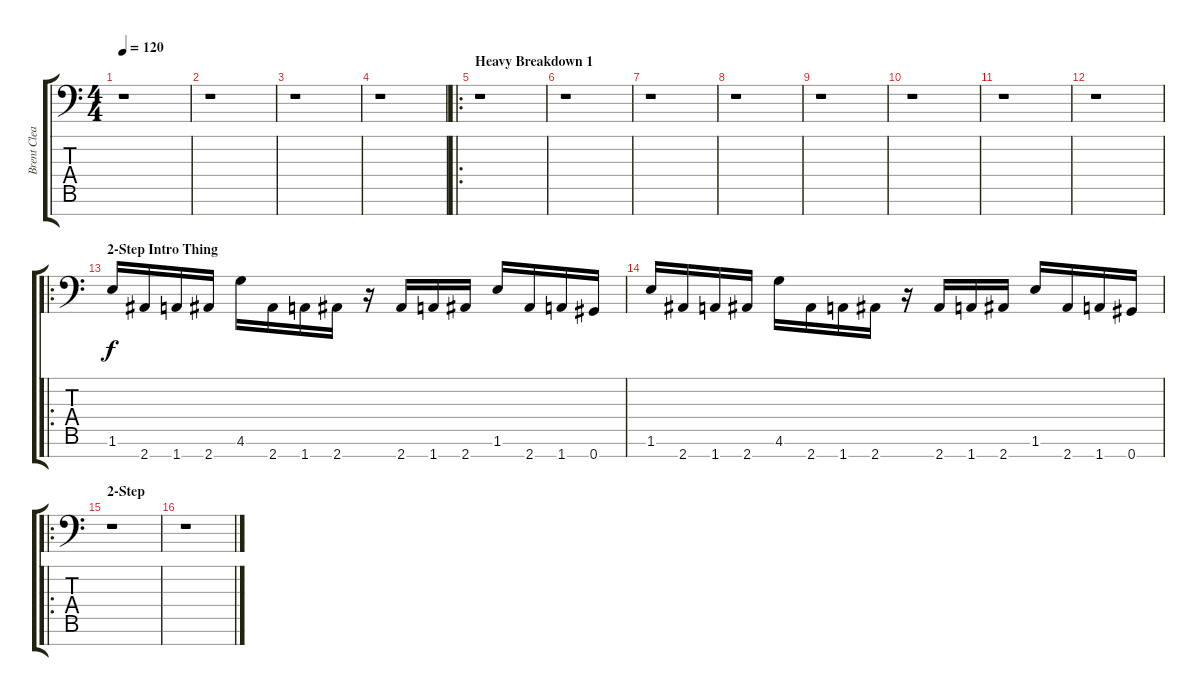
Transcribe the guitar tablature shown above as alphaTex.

\track ("Brent Clean" "Brent Clea") {instrument electricguitarclean}
\staff {score tabs}
\tuning (Eb4 Bb3 Gb3 Db3 Ab2 Eb2 Ab1) {hide}
\ts (4 4)
\tempo 120
\clef f4
\ks c
r.1{dy f} |
r.1 |
r.1 |
r.1 |
\ro
\section ("" "Heavy Breakdown 1")
r.1 |
r.1 |
r.1 |
r.1 |
r.1 |
r.1 |
r.1 |
r.1 |
\ro
\section ("" "2-Step Intro Thing")
1.6.16 2.7.16 1.7.16 2.7.16 4.6.16 2.7.16 1.7.16 2.7.16 r.16 2.7.16 1.7.16 2.7.16 1.6.16 2.7.16 1.7.16 0.7.16 |
1.6.16 2.7.16 1.7.16 2.7.16 4.6.16 2.7.16 1.7.16 2.7.16 r.16 2.7.16 1.7.16 2.7.16 1.6.16 2.7.16 1.7.16 0.7.16 |
\ro
\section ("" "2-Step")
r.1 |
r.1
